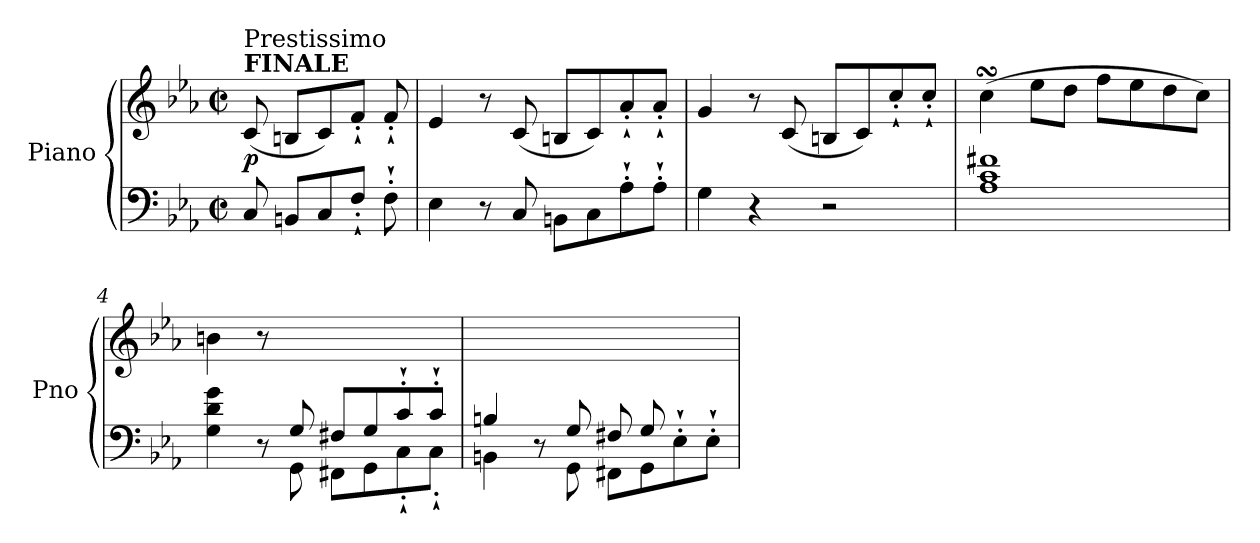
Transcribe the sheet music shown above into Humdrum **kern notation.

**kern	**kern	**dynam
*part1	*part1	*part1
*staff2	*staff1	*staff1/2
*I"Piano	*	*
*I'Pno	*	*
*clefF4	*clefG2	*
*k[b-e-a-]	*k[b-e-a-]	*
*E-:	*E-:	*
*M2/2	*M2/2	*
*met(c|)	*met(c|)	*
=	=	=
!	!LO:TX:a:B:t=FINALE	!
!	!LO:TX:a:t=Prestissimo	!
!	!	!LO:DY:b
8C/	(<8c/	p
8BBn/L	8Bn/L	.
8C/	8c/)	.
8F'`/J	8f'`/J	.
8F'`\	8f'`/	.
=1	=1	=1
4E-\	4e-/	.
8r	8r	.
8C/	(<8c/	.
8BBn\L	8Bn/L	.
8C\	8c/)	.
8A-'`\	8a-'`/	.
8A-'`\J	8a-'`/J	.
=2	=2	=2
4G\	4g/	.
4r	8r	.
.	(<8c/	.
2r	8Bn/L	.
.	8c/)	.
.	8cc'`/	.
.	8cc'`/J	.
=3	=3	=3
1A- 1c 1f#X	(>4ccsSSS\	.
.	8ee-\L	.
.	8dd\J	.
.	8ff\L	.
.	8ee-\	.
.	8dd\	.
.	8cc\J)	.
=4	=4	=4
*^	*	*
4.ryy	4G\ 4d\ 4g\	4bn\	.
.	8r	8r	.
8G/	8GG\	2ryy	.
8F#X/L	8FF#X\L	.	.
8G/	8GG\	.	.
8c'`/	8C'`\	.	.
8c'`/J	8C'`\J	8ryy	.
!!LO:LB:g=z
=5	=5	=5	=5
4Bn/	4BBn\	4ryy	.
8ryy	8r	8r	.
8G/	8GG\	4.ryy	.
8F#X/L	8FF#X\L	.	.
8G/	8GG\	.	.
4ryy	8E-'`\	8e-'`\	.
.	8E-'`\J	8e-'`\J	.
*v	*v	*	*
=	=	=
*-	*-	*-
